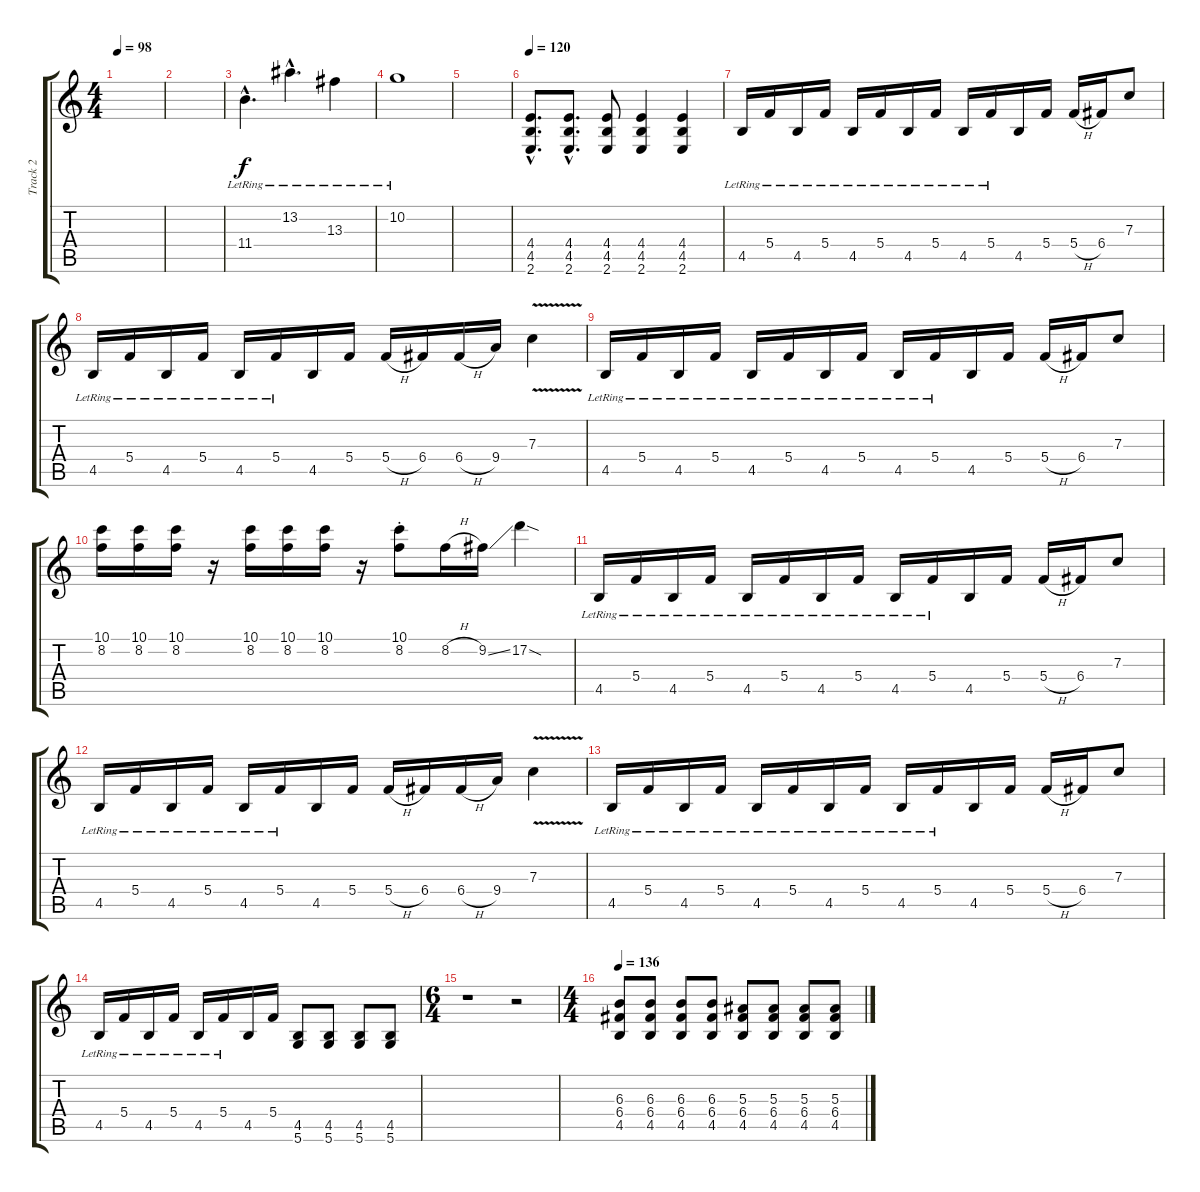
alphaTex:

\track ("Track 2" "Track 2") {instrument distortionguitar}
\staff {score tabs}
\tuning (D4 A3 F3 C3 G2 D2) {hide}
\ts (4 4)
\tempo 98
\clef g2
\ks c
|
|
11.4{hac lr}.4{d} 13.2{hac lr}.4{d} 13.3{lr}.4 |
10.2{lr}.1 |
|
\tempo 120
(4.4{hac} 4.5{hac} 2.6{hac}).8{d} (4.4{hac} 4.5{hac} 2.6{hac}).8{d} (4.4 4.5 2.6).8 (4.4 4.5 2.6).4 (4.4 4.5 2.6).4 |
4.5{lr}.16 5.4{lr}.16 4.5{lr}.16 5.4{lr}.16 4.5{lr}.16 5.4{lr}.16 4.5{lr}.16 5.4{lr}.16 4.5{lr}.16 5.4{lr}.16 4.5.16 5.4.16 5.4{h}.16 6.4.16 7.3.8 |
4.5{lr}.16 5.4{lr}.16 4.5{lr}.16 5.4{lr}.16 4.5{lr}.16 5.4{lr}.16 4.5.16 5.4.16 5.4{h}.16 6.4.16 6.4{h}.16 9.4.16 7.3{v}.4 |
4.5{lr}.16 5.4{lr}.16 4.5{lr}.16 5.4{lr}.16 4.5{lr}.16 5.4{lr}.16 4.5{lr}.16 5.4{lr}.16 4.5{lr}.16 5.4{lr}.16 4.5.16 5.4.16 5.4{h}.16 6.4.16 7.3.8 |
(10.1 8.2).16 (10.1 8.2).16 (10.1 8.2).16 r.16 (10.1 8.2).16 (10.1 8.2).16 (10.1 8.2).16 r.16 (10.1{st} 8.2{st}).8 8.2{h}.16 9.2{ss}.16 17.2{sod}.4 |
4.5{lr}.16 5.4{lr}.16 4.5{lr}.16 5.4{lr}.16 4.5{lr}.16 5.4{lr}.16 4.5{lr}.16 5.4{lr}.16 4.5{lr}.16 5.4{lr}.16 4.5.16 5.4.16 5.4{h}.16 6.4.16 7.3.8 |
4.5{lr}.16 5.4{lr}.16 4.5{lr}.16 5.4{lr}.16 4.5{lr}.16 5.4{lr}.16 4.5.16 5.4.16 5.4{h}.16 6.4.16 6.4{h}.16 9.4.16 7.3{v}.4 |
4.5{lr}.16 5.4{lr}.16 4.5{lr}.16 5.4{lr}.16 4.5{lr}.16 5.4{lr}.16 4.5{lr}.16 5.4{lr}.16 4.5{lr}.16 5.4{lr}.16 4.5.16 5.4.16 5.4{h}.16 6.4.16 7.3.8 |
4.5{lr}.16 5.4{lr}.16 4.5{lr}.16 5.4{lr}.16 4.5{lr}.16 5.4{lr}.16 4.5.16 5.4.16 (4.5 5.6).8 (4.5 5.6).8 (4.5 5.6).8 (4.5 5.6).8 |
\ts (6 4)
r.1 r.2 |
\ts (4 4)
\tempo 136
(6.3 6.4 4.5).8 (6.3 6.4 4.5).8 (6.3 6.4 4.5).8 (6.3 6.4 4.5).8 (5.3 6.4 4.5).8 (5.3 6.4 4.5).8 (5.3 6.4 4.5).8 (5.3 6.4 4.5).8
